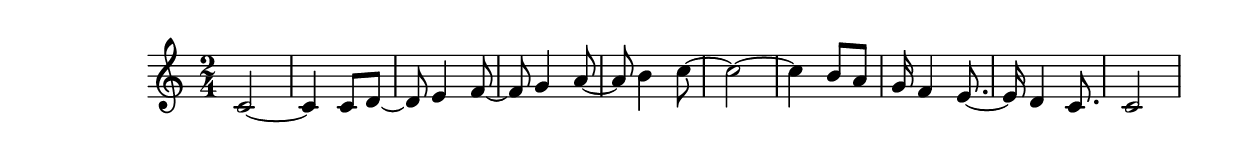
\version "2.7.13"

\header{
texidoc="

If the @code{Note_heads_engraver} is replaced by the @code{Completion_heads_engraver}, notes that cross bar lines are split into tied notes.

"
}

\layout { raggedright= ##t }



\relative c'{
  \time 2/4

  c2. c8 d4 e f g a b c2.. b8 a g16 f4 e d c8. c2 
}
\layout{
  \context{
    \Voice
    \remove "Note_heads_engraver"
    \consists "Completion_heads_engraver"
  }
}
